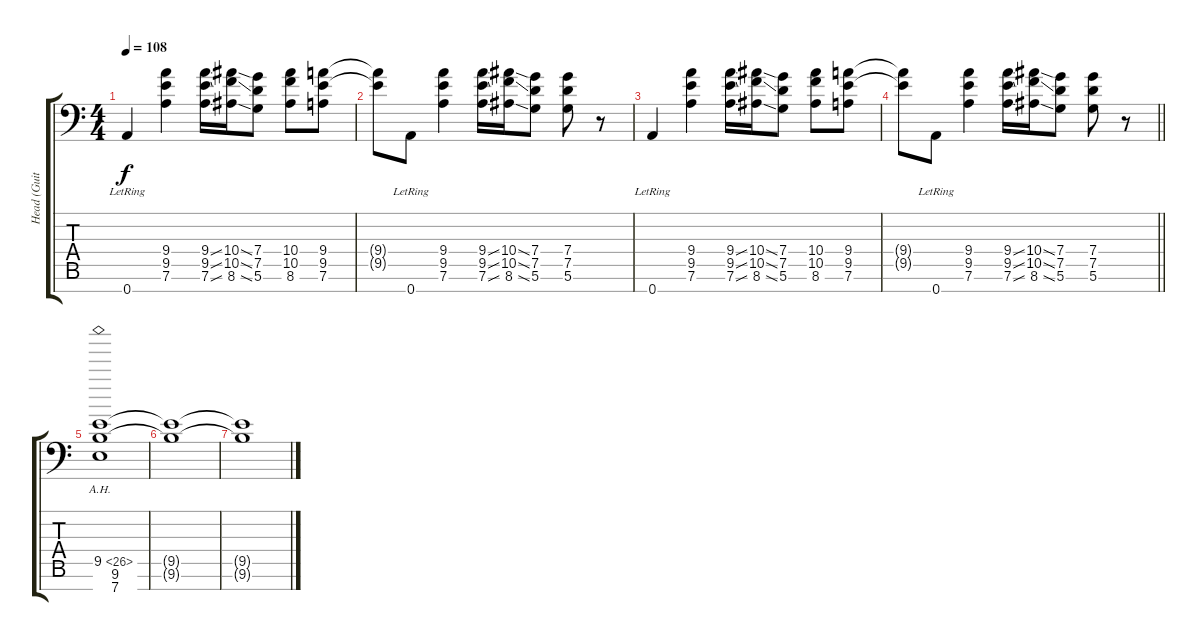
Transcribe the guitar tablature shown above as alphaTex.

\track ("Head (Guitar)" "Head (Guit") {mute instrument distortionguitar}
\staff {score tabs}
\tuning (D4 A3 F3 C3 G2 D2 A1) {hide}
\ts (4 4)
\tempo 108
\clef f4
\ks c
0.7{lr}.4{dy f instrument distortionguitar} (9.4 9.5 7.6).4 (9.4{ss} 9.5{ss} 7.6{ss}).16 (10.4{ss} 10.5{ss} 8.6{ss}).16 (7.4 7.5 5.6).8 (10.4 10.5 8.6).8 (9.4 9.5 7.6).8 |
(9.4{t} 9.5{t}).8 0.7{lr}.8 (9.4 9.5 7.6).4 (9.4{ss} 9.5{ss} 7.6{ss}).16 (10.4{ss} 10.5{ss} 8.6{ss}).16 (7.4 7.5 5.6).8 (7.4 7.5 5.6).8 r.8 |
0.7{lr}.4{instrument distortionguitar} (9.4 9.5 7.6).4 (9.4{ss} 9.5{ss} 7.6{ss}).16 (10.4{ss} 10.5{ss} 8.6{ss}).16 (7.4 7.5 5.6).8 (10.4 10.5 8.6).8 (9.4 9.5 7.6).8 |
\barLineRight lightlight
(9.4{t} 9.5{t}).8 0.7{lr}.8 (9.4 9.5 7.6).4 (9.4{ss} 9.5{ss} 7.6{ss}).16 (10.4{ss} 10.5{ss} 8.6{ss}).16 (7.4 7.5 5.6).8 (7.4 7.5 5.6).8 r.8 |
\section ("" "")
(9.5{ah 17} 9.6 7.7).1{volume 0} |
(9.5{t} 9.6{t}).1 |
(9.5{t} 9.6{t}).1
